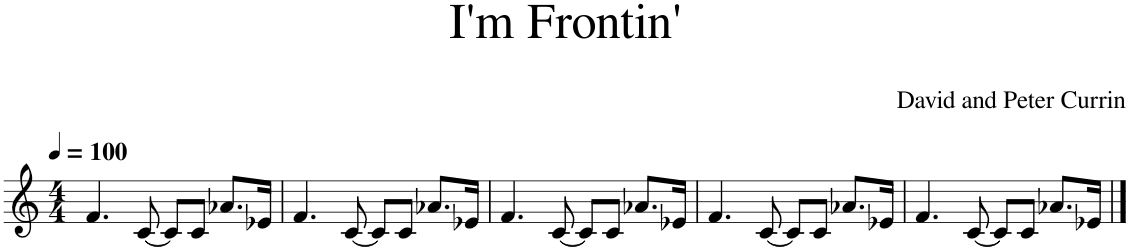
**kern
*part1
*staff1
*I"Piano
*I'Pno.
*clefG2
*k[]
*M4/4
*MM100
=1
4.f/
[8c/
8c/L]
8c/J
8.a-X/L
16e-X/Jk
=2
4.f/
[8c/
8c/L]
8c/J
8.a-X/L
16e-X/Jk
=3
4.f/
[8c/
8c/L]
8c/J
8.a-X/L
16e-X/Jk
=4
4.f/
[8c/
8c/L]
8c/J
8.a-X/L
16e-X/Jk
=5
4.f/
[8c/
8c/L]
8c/J
8.a-X/L
16e-X/Jk
==
*-
